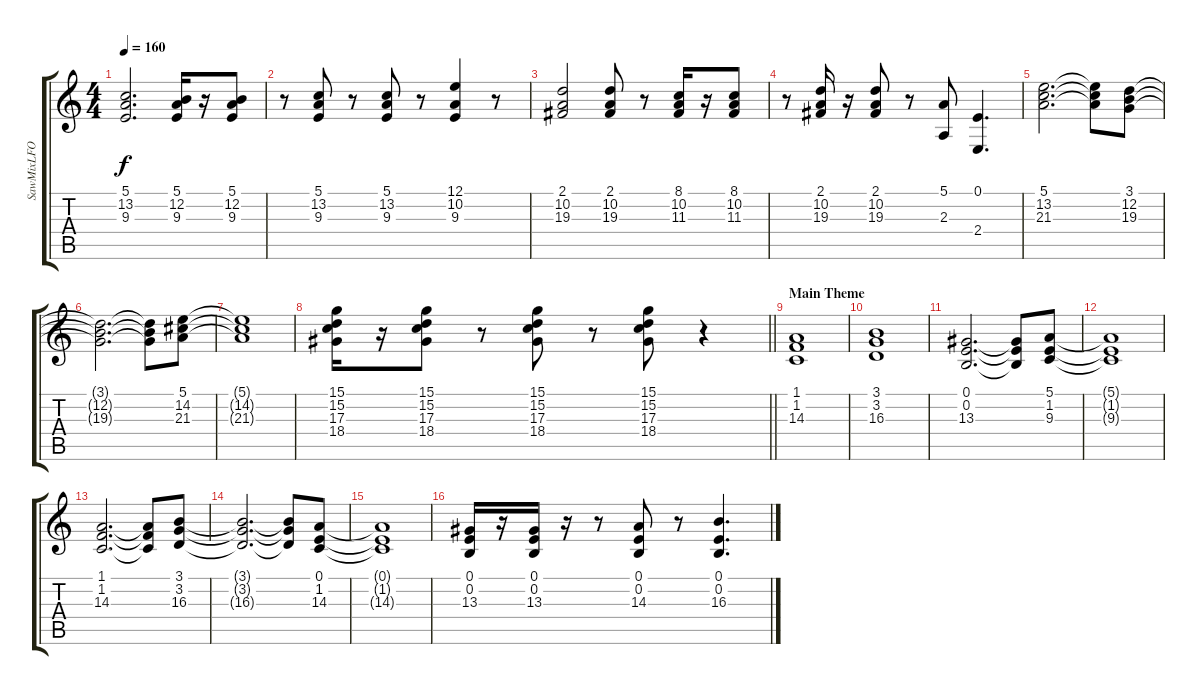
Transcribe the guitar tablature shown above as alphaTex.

\track ("SawMixLFO" "SawMixLFO") {instrument lead2sawtooth}
\staff {score tabs}
\tuning (E4 B3 G3 D3 A2 E2) {hide}
\ts (4 4)
\tempo 160
\clef g2
\ks c
(5.1 13.2 9.3).2{d dy f} (5.1 12.2 9.3).16 r.16 (5.1 12.2 9.3).8 |
r.8 (5.1 13.2 9.3).8 r.8 (5.1 13.2 9.3).8 r.8 (12.1 10.2 9.3).4 r.8 |
(2.1 10.2 19.3).2 (2.1 10.2 19.3).8 r.8 (8.1 10.2 11.3).16 r.16 (8.1 10.2 11.3).8 |
r.8 (2.1 10.2 19.3).16 r.16 (2.1 10.2 19.3).8 r.8 (5.1 2.3).8 (0.1 2.4).4{d} |
(5.1 13.2 21.3).2{d} (5.1{t} 13.2{t} 21.3{t}).8 (3.1 12.2 19.3).8 |
(3.1{t} 12.2{t} 19.3{t}).2{d} (3.1{t} 12.2{t} 19.3{t}).8 (5.1 14.2 21.3).8 |
(5.1{t} 14.2{t} 21.3{t}).1 |
\barLineRight lightlight
(15.1 15.2 17.3 18.4).16 r.16 (15.1 15.2 17.3 18.4).8 r.8 (15.1 15.2 17.3 18.4).8 r.8 (15.1 15.2 17.3 18.4).8 r.4 |
\section ("" "Main Theme")
(1.1 1.2 14.3).1 |
(3.1 3.2 16.3).1 |
(0.1 0.2 13.3).2{d} (0.1{t} 0.2{t} 13.3{t}).8 (5.1 1.2 9.3).8 |
(5.1{t} 1.2{t} 9.3{t}).1 |
(1.1 1.2 14.3).2{d} (1.1{t} 1.2{t} 14.3{t}).8 (3.1 3.2 16.3).8 |
(3.1{t} 3.2{t} 16.3{t}).2{d} (3.1{t} 3.2{t} 16.3{t}).8 (0.1 1.2 14.3).8 |
(0.1{t} 1.2{t} 14.3{t}).1 |
(0.1 0.2 13.3).16 r.16 (0.1 0.2 13.3).16 r.16 r.8 (0.1 0.2 14.3).8 r.8 (0.1 0.2 16.3).4{d}
